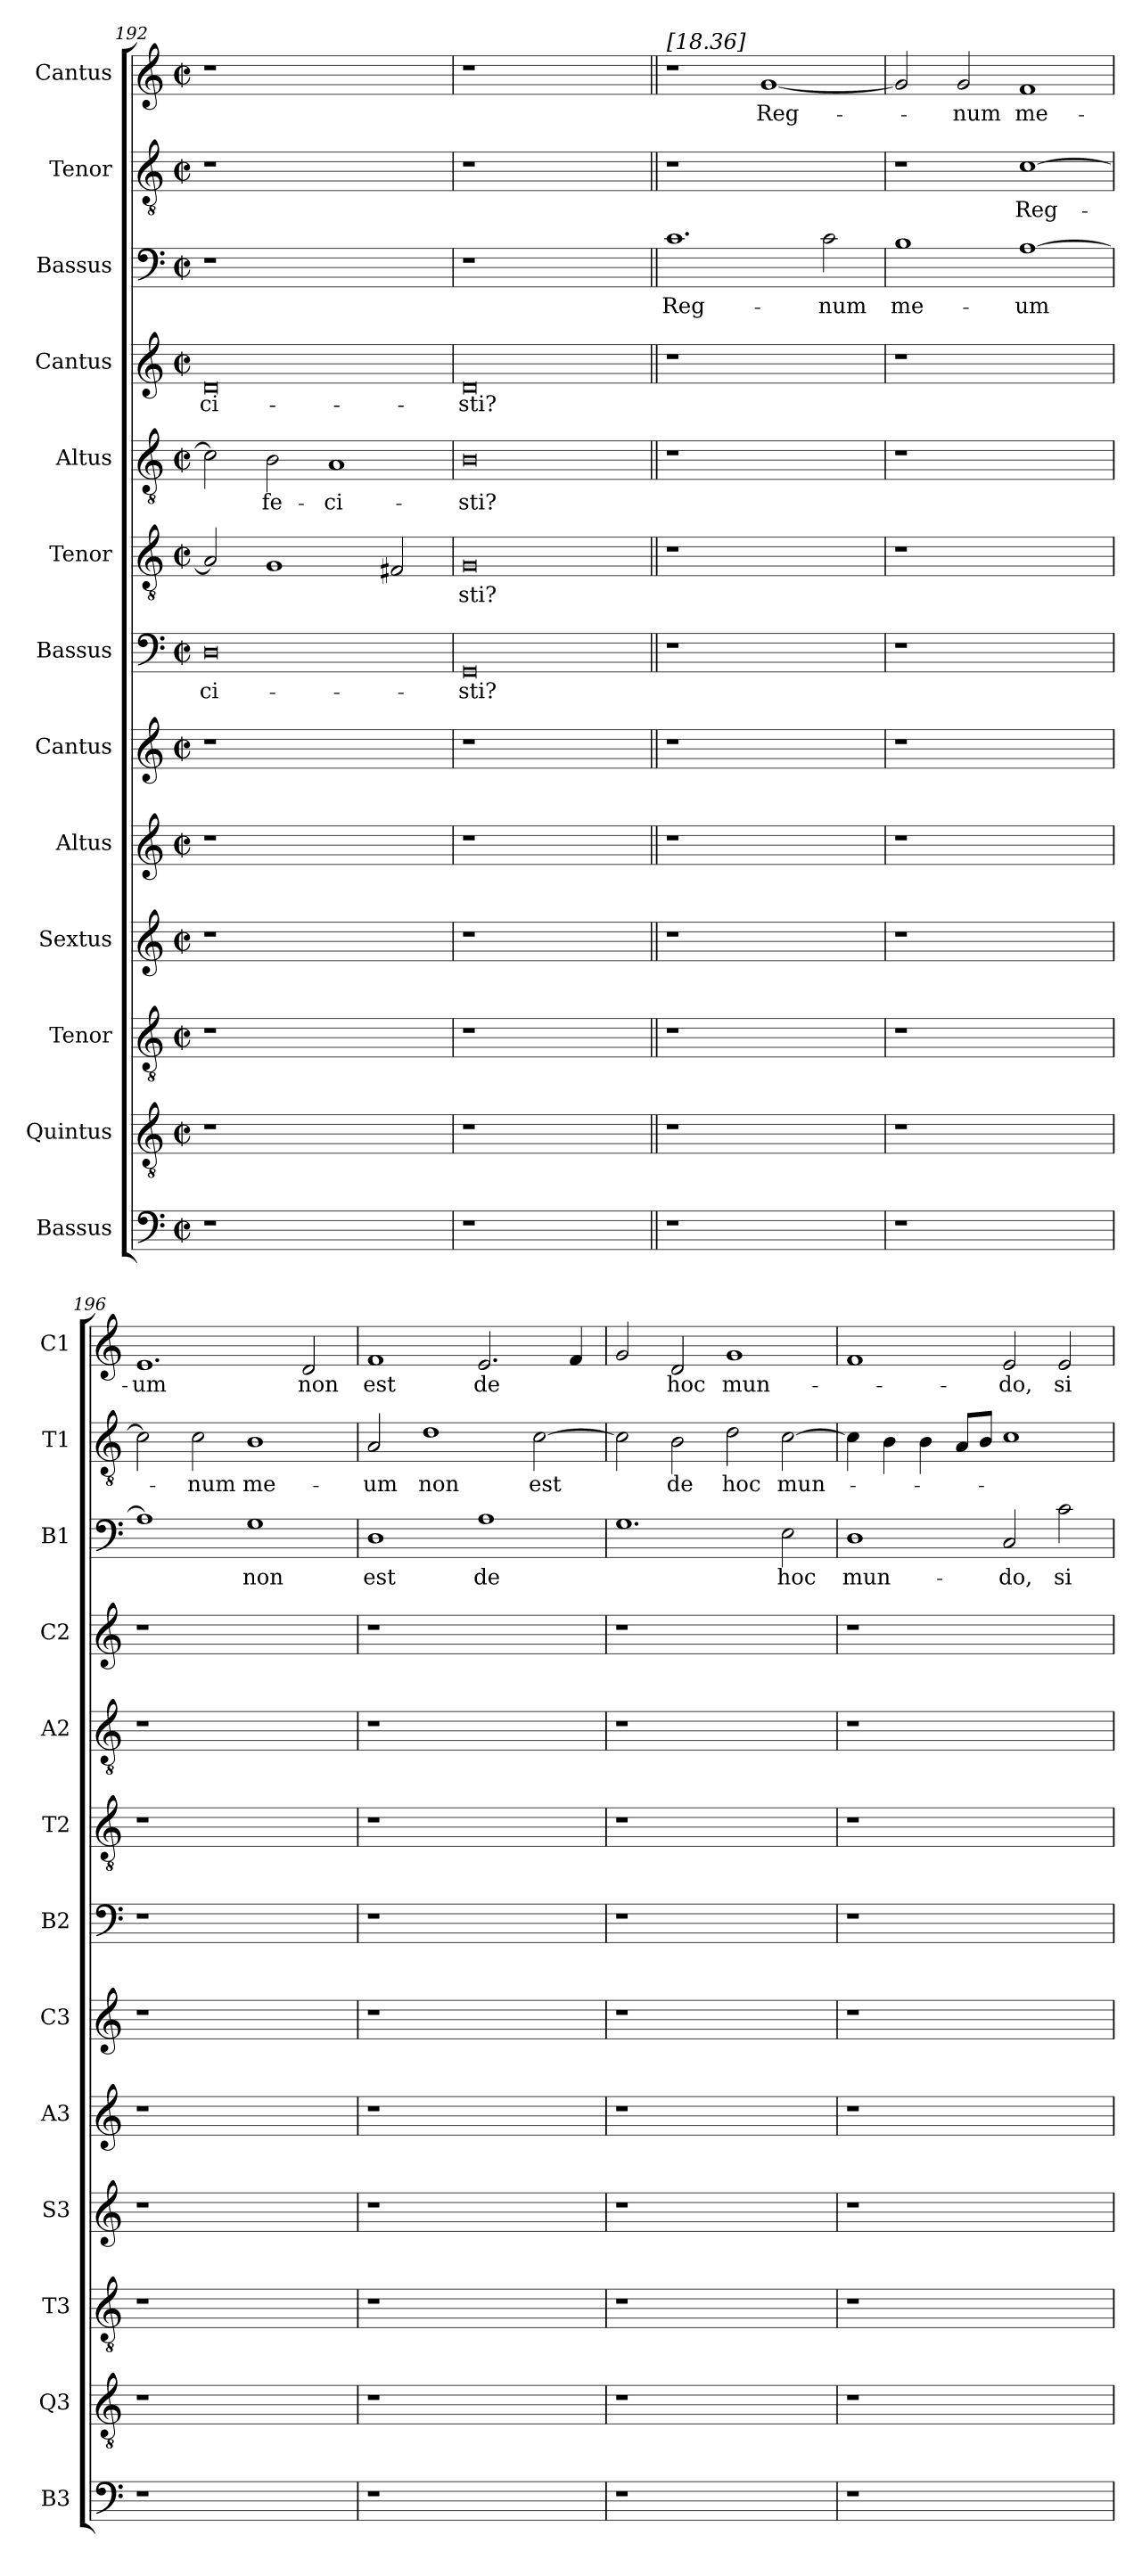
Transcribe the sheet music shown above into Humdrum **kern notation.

**kern	**kern	**kern	**kern	**kern	**kern	**kern	**text	**kern	**text	**kern	**text	**kern	**text	**kern	**text	**kern	**text	**kern	**text
*part13	*part12	*part11	*part10	*part9	*part8	*part7	*part7	*part6	*part6	*part5	*part5	*part4	*part4	*part3	*part3	*part2	*part2	*part1	*part1
*staff13	*staff12	*staff11	*staff10	*staff9	*staff8	*staff7	*staff7	*staff6	*staff6	*staff5	*staff5	*staff4	*staff4	*staff3	*staff3	*staff2	*staff2	*staff1	*staff1
*I"Bassus	*I"Quintus	*I"Tenor	*I"Sextus	*I"Altus	*I"Cantus	*I"Bassus	*	*I"Tenor	*	*I"Altus	*	*I"Cantus	*	*I"Bassus	*	*I"Tenor	*	*I"Cantus	*
*I'B3	*I'Q3	*I'T3	*I'S3	*I'A3	*I'C3	*I'B2	*	*I'T2	*	*I'A2	*	*I'C2	*	*I'B1	*	*I'T1	*	*I'C1	*
*clefF4	*clefGv2	*clefGv2	*clefG2	*clefG2	*clefG2	*clefF4	*	*clefGv2	*	*clefGv2	*	*clefG2	*	*clefF4	*	*clefGv2	*	*clefG2	*
*k[]	*k[]	*k[]	*k[]	*k[]	*k[]	*k[]	*	*k[]	*	*k[]	*	*k[]	*	*k[]	*	*k[]	*	*k[]	*
*C:	*C:	*C:	*C:	*C:	*C:	*C:	*	*C:	*	*C:	*	*C:	*	*C:	*	*C:	*	*C:	*
*M2/2	*M2/2	*M2/2	*M2/2	*M2/2	*M2/2	*M2/2	*	*M2/2	*	*M2/2	*	*M2/2	*	*M2/2	*	*M2/2	*	*M2/2	*
*met(c|)	*met(c|)	*met(c|)	*met(c|)	*met(c|)	*met(c|)	*met(c|)	*	*met(c|)	*	*met(c|)	*	*met(c|)	*	*met(c|)	*	*met(c|)	*	*met(c|)	*
=192	=192	=192	=192	=192	=192	=192	=192	=192	=192	=192	=192	=192	=192	=192	=192	=192	=192	=192	=192
!	!	!	!	!	!	!	!LO:LY:b	!	!	!	!	!	!LO:LY:b	!	!	!	!	!	!
1r	1r	1r	1r	1r	1r	0D	-ci-	2A/]	.	2c\]	.	0d	-ci-	1r	.	1r	.	1r	.
!	!	!	!	!	!	!	!	!	!	!	!LO:LY:b	!	!	!	!	!	!	!	!
.	.	.	.	.	.	.	.	1G	.	2B\	fe-	.	.	.	.	.	.	.	.
!	!	!	!	!	!	!	!	!	!	!	!LO:LY:b	!	!	!	!	!	!	!	!
1ryy	1ryy	1ryy	1ryy	1ryy	1ryy	.	.	.	.	1A	-ci-	.	.	1ryy	.	1ryy	.	1ryy	.
.	.	.	.	.	.	.	.	2F#X/	.	.	.	.	.	.	.	.	.	.	.
=193	=193	=193	=193	=193	=193	=193	=193	=193	=193	=193	=193	=193	=193	=193	=193	=193	=193	=193	=193
!	!	!	!	!	!	!	!LO:LY:b	!	!LO:LY:b	!	!LO:LY:b	!	!LO:LY:b	!	!	!	!	!	!
1r	1r	1r	1r	1r	1r	0GG	-sti?	0G	-sti?	0B	-sti?	0d	-sti?	1r	.	1r	.	1r	.
1ryy	1ryy	1ryy	1ryy	1ryy	1ryy	.	.	.	.	.	.	.	.	1ryy	.	1ryy	.	1ryy	.
!!LO:LB:g=z
=194||	=194||	=194||	=194||	=194||	=194||	=194||	=194||	=194||	=194||	=194||	=194||	=194||	=194||	=194||	=194||	=194||	=194||	=194||	=194||
!	!	!	!	!	!	!	!	!	!	!	!	!	!	!	!	!	!	!LO:TX:a:t=[18.36]	!
!	!	!	!	!	!	!	!	!	!	!	!	!	!	!	!LO:LY:b	!	!	!	!
1r	1r	1r	1r	1r	1r	1r	.	1r	.	1r	.	1r	.	1.c	Reg-	1r	.	1r	.
!	!	!	!	!	!	!	!	!	!	!	!	!	!	!	!	!	!	!	!LO:LY:b
1ryy	1ryy	1ryy	1ryy	1ryy	1ryy	1ryy	.	1ryy	.	1ryy	.	1ryy	.	.	.	1ryy	.	[1g	Reg-
!	!	!	!	!	!	!	!	!	!	!	!	!	!	!	!LO:LY:b	!	!	!	!
.	.	.	.	.	.	.	.	.	.	.	.	.	.	2c\	-num	.	.	.	.
=195	=195	=195	=195	=195	=195	=195	=195	=195	=195	=195	=195	=195	=195	=195	=195	=195	=195	=195	=195
!	!	!	!	!	!	!	!	!	!	!	!	!	!	!	!LO:LY:b	!	!	!	!
1r	1r	1r	1r	1r	1r	1r	.	1r	.	1r	.	1r	.	1B	me-	1r	.	2g/]	.
!	!	!	!	!	!	!	!	!	!	!	!	!	!	!	!	!	!	!	!LO:LY:b
.	.	.	.	.	.	.	.	.	.	.	.	.	.	.	.	.	.	2g/	-num
!	!	!	!	!	!	!	!	!	!	!	!	!	!	!	!LO:LY:b	!	!LO:LY:b	!	!LO:LY:b
1ryy	1ryy	1ryy	1ryy	1ryy	1ryy	1ryy	.	1ryy	.	1ryy	.	1ryy	.	[1A	-um	[1c	Reg-	1f	me-
=196	=196	=196	=196	=196	=196	=196	=196	=196	=196	=196	=196	=196	=196	=196	=196	=196	=196	=196	=196
!	!	!	!	!	!	!	!	!	!	!	!	!	!	!	!	!	!	!	!LO:LY:b
1r	1r	1r	1r	1r	1r	1r	.	1r	.	1r	.	1r	.	1A]	.	2c\]	.	1.e	-um
!	!	!	!	!	!	!	!	!	!	!	!	!	!	!	!	!	!LO:LY:b	!	!
.	.	.	.	.	.	.	.	.	.	.	.	.	.	.	.	2c\	-num	.	.
!	!	!	!	!	!	!	!	!	!	!	!	!	!	!	!LO:LY:b	!	!LO:LY:b	!	!
1ryy	1ryy	1ryy	1ryy	1ryy	1ryy	1ryy	.	1ryy	.	1ryy	.	1ryy	.	1G	non	1B	me-	.	.
!	!	!	!	!	!	!	!	!	!	!	!	!	!	!	!	!	!	!	!LO:LY:b
.	.	.	.	.	.	.	.	.	.	.	.	.	.	.	.	.	.	2d/	non
=197	=197	=197	=197	=197	=197	=197	=197	=197	=197	=197	=197	=197	=197	=197	=197	=197	=197	=197	=197
!	!	!	!	!	!	!	!	!	!	!	!	!	!	!	!LO:LY:b	!	!LO:LY:b	!	!LO:LY:b
1r	1r	1r	1r	1r	1r	1r	.	1r	.	1r	.	1r	.	1D	est	2A/	-um	1f	est
!	!	!	!	!	!	!	!	!	!	!	!	!	!	!	!	!	!LO:LY:b	!	!
.	.	.	.	.	.	.	.	.	.	.	.	.	.	.	.	1d	non	.	.
!	!	!	!	!	!	!	!	!	!	!	!	!	!	!	!LO:LY:b	!	!	!	!LO:LY:b
1ryy	1ryy	1ryy	1ryy	1ryy	1ryy	1ryy	.	1ryy	.	1ryy	.	1ryy	.	1A	de	.	.	2.e/	de
!	!	!	!	!	!	!	!	!	!	!	!	!	!	!	!	!	!LO:LY:b	!	!
.	.	.	.	.	.	.	.	.	.	.	.	.	.	.	.	[2c\	est	.	.
.	.	.	.	.	.	.	.	.	.	.	.	.	.	.	.	.	.	4f/	.
=198	=198	=198	=198	=198	=198	=198	=198	=198	=198	=198	=198	=198	=198	=198	=198	=198	=198	=198	=198
1r	1r	1r	1r	1r	1r	1r	.	1r	.	1r	.	1r	.	1.G	.	2c\]	.	2g/	.
!	!	!	!	!	!	!	!	!	!	!	!	!	!	!	!	!	!LO:LY:b	!	!LO:LY:b
.	.	.	.	.	.	.	.	.	.	.	.	.	.	.	.	2B\	de	2d/	hoc
!	!	!	!	!	!	!	!	!	!	!	!	!	!	!	!	!	!LO:LY:b	!	!LO:LY:b
1ryy	1ryy	1ryy	1ryy	1ryy	1ryy	1ryy	.	1ryy	.	1ryy	.	1ryy	.	.	.	2d\	hoc	1g	mun-
!	!	!	!	!	!	!	!	!	!	!	!	!	!	!	!LO:LY:b	!	!LO:LY:b	!	!
.	.	.	.	.	.	.	.	.	.	.	.	.	.	2E\	hoc	[2c\	mun-	.	.
!!LO:LB:g=z
=199	=199	=199	=199	=199	=199	=199	=199	=199	=199	=199	=199	=199	=199	=199	=199	=199	=199	=199	=199
!	!	!	!	!	!	!	!	!	!	!	!	!	!	!	!LO:LY:b	!	!	!	!
1r	1r	1r	1r	1r	1r	1r	.	1r	.	1r	.	1r	.	1D	mun-	4c\]	.	1f	.
.	.	.	.	.	.	.	.	.	.	.	.	.	.	.	.	4B\	.	.	.
.	.	.	.	.	.	.	.	.	.	.	.	.	.	.	.	4B\	.	.	.
.	.	.	.	.	.	.	.	.	.	.	.	.	.	.	.	8A/L	.	.	.
.	.	.	.	.	.	.	.	.	.	.	.	.	.	.	.	8B/J	.	.	.
!	!	!	!	!	!	!	!	!	!	!	!	!	!	!	!LO:LY:b	!	!	!	!LO:LY:b
1ryy	1ryy	1ryy	1ryy	1ryy	1ryy	1ryy	.	1ryy	.	1ryy	.	1ryy	.	2C/	-do,	1c	.	2e/	-do,
!	!	!	!	!	!	!	!	!	!	!	!	!	!	!	!LO:LY:b	!	!	!	!LO:LY:b
.	.	.	.	.	.	.	.	.	.	.	.	.	.	2c\	si	.	.	2e/	si
=	=	=	=	=	=	=	=	=	=	=	=	=	=	=	=	=	=	=	=
*-	*-	*-	*-	*-	*-	*-	*-	*-	*-	*-	*-	*-	*-	*-	*-	*-	*-	*-	*-
